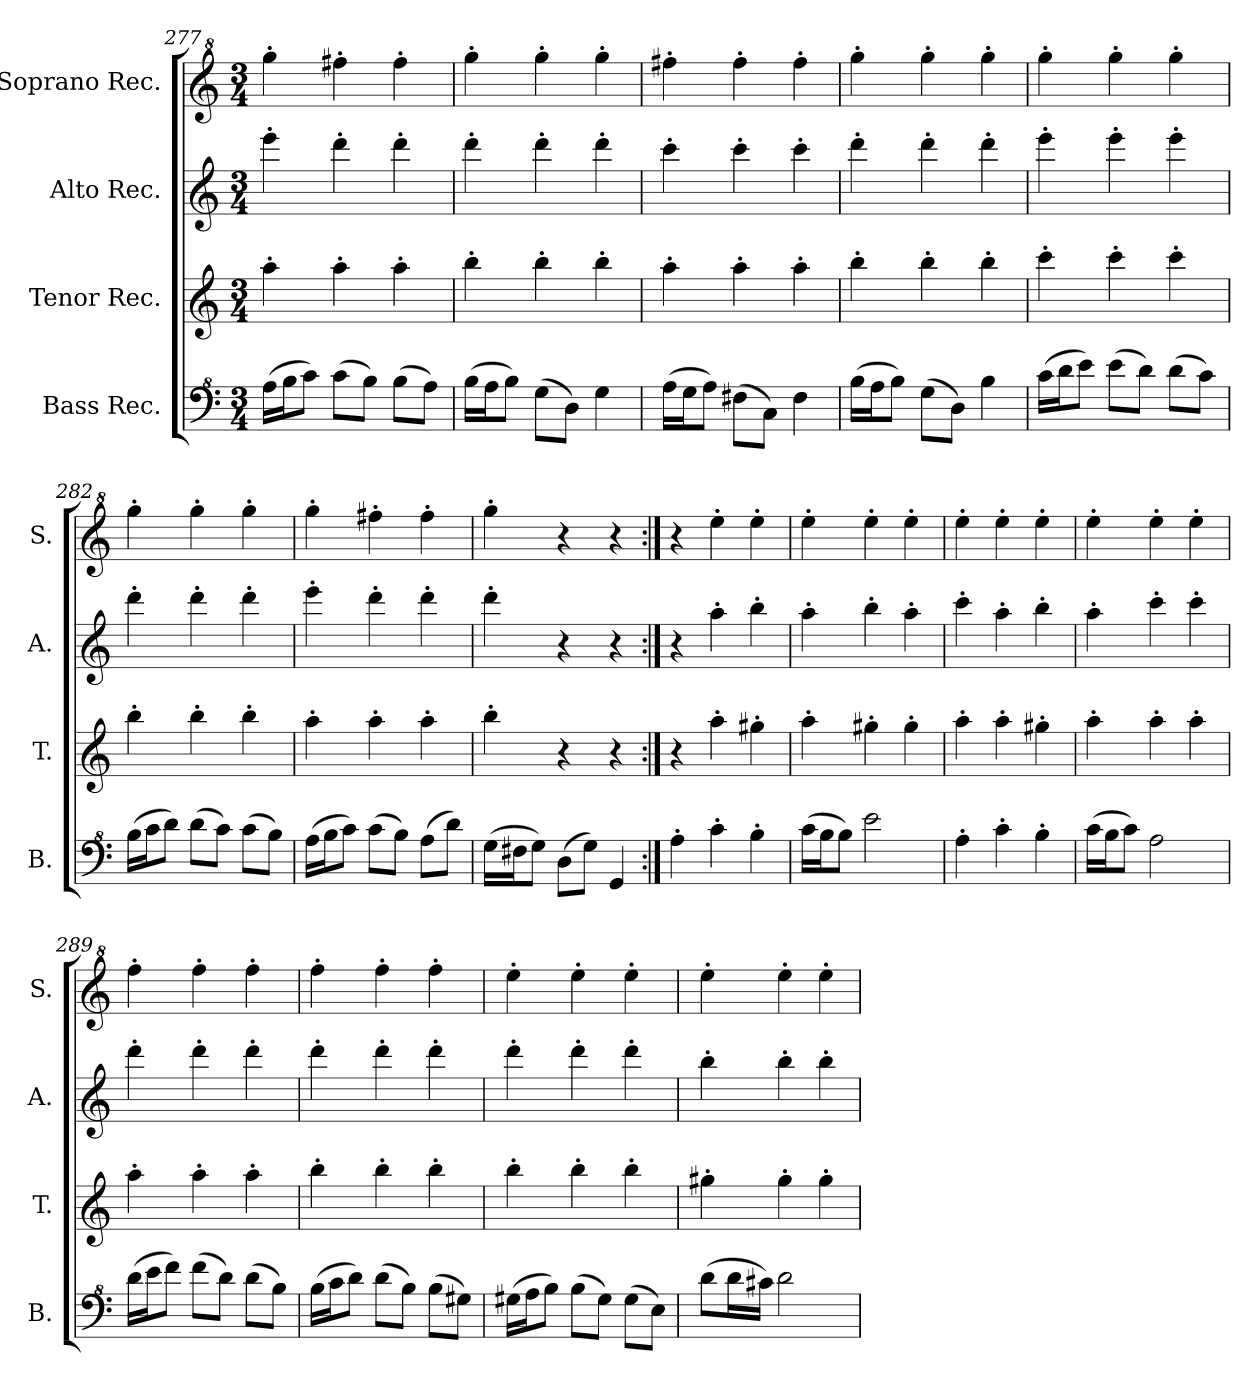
**kern	**kern	**kern	**kern
*part4	*part3	*part2	*part1
*staff4	*staff3	*staff2	*staff1
*I"Bass Rec.	*I"Tenor Rec.	*I"Alto Rec.	*I"Soprano Rec.
*I'B.	*I'T.	*I'A.	*I'S.
*clefF^4	*clefG2	*clefG2	*clefG^2
*k[]	*k[]	*k[]	*k[]
*M3/4	*M3/4	*M3/4	*M3/4
=277	=277	=277	=277
(16a\LL	4aa'\	4eee'\	4ggg'\
16b\J	.	.	.
8cc\J)	.	.	.
(8cc\L	4aa'\	4ddd'\	4fff#X'\
8b\J)	.	.	.
(8b\L	4aa'\	4ddd'\	4fff#'\
8a\J)	.	.	.
=278	=278	=278	=278
(16b\LL	4bb'\	4ddd'\	4ggg'\
16a\J	.	.	.
8b\J)	.	.	.
(8g\L	4bb'\	4ddd'\	4ggg'\
8d\J)	.	.	.
4g\	4bb'\	4ddd'\	4ggg'\
=279	=279	=279	=279
(16a\LL	4aa'\	4ccc'\	4fff#X'\
16g\J	.	.	.
8a\J)	.	.	.
(8f#X\L	4aa'\	4ccc'\	4fff#'\
8c\J)	.	.	.
4f#\	4aa'\	4ccc'\	4fff#'\
=280	=280	=280	=280
(16b\LL	4bb'\	4ddd'\	4ggg'\
16a\J	.	.	.
8b\J)	.	.	.
(8g\L	4bb'\	4ddd'\	4ggg'\
8d\J)	.	.	.
4b\	4bb'\	4ddd'\	4ggg'\
=281	=281	=281	=281
(16cc\LL	4ccc'\	4eee'\	4ggg'\
16dd\J	.	.	.
8ee\J)	.	.	.
(8ee\L	4ccc'\	4eee'\	4ggg'\
8dd\J)	.	.	.
(8dd\L	4ccc'\	4eee'\	4ggg'\
8cc\J)	.	.	.
=282	=282	=282	=282
(16b\LL	4bb'\	4ddd'\	4ggg'\
16cc\J	.	.	.
8dd\J)	.	.	.
(8dd\L	4bb'\	4ddd'\	4ggg'\
8cc\J)	.	.	.
(8cc\L	4bb'\	4ddd'\	4ggg'\
8b\J)	.	.	.
=283	=283	=283	=283
(16a\LL	4aa'\	4eee'\	4ggg'\
16b\J	.	.	.
8cc\J)	.	.	.
(8cc\L	4aa'\	4ddd'\	4fff#X'\
8b\J)	.	.	.
(8a\L	4aa'\	4ddd'\	4fff#'\
8dd\J)	.	.	.
!!LO:PB:g=z
=284	=284	=284	=284
(16g\LL	4bb'\	4ddd'\	4ggg'\
16f#X\J	.	.	.
8g\J)	.	.	.
(8d\L	4r	4r	4r
8g\J)	.	.	.
4G/	4r	4r	4r
=285:|!	=285:|!	=285:|!	=285:|!
4a'\	4r	4r	4r
4cc'\	4aa'\	4aa'\	4eee'\
4b'\	4gg#X'\	4bb'\	4eee'\
=286	=286	=286	=286
(16cc\LL	4aa'\	4aa'\	4eee'\
16b\J	.	.	.
8b\J)	.	.	.
2ee\	4gg#X'\	4bb'\	4eee'\
.	4gg#'\	4aa'\	4eee'\
=287	=287	=287	=287
4a'\	4aa'\	4ccc'\	4eee'\
4cc'\	4aa'\	4aa'\	4eee'\
4b'\	4gg#X'\	4bb'\	4eee'\
=288	=288	=288	=288
(16cc\LL	4aa'\	4aa'\	4eee'\
16b\J	.	.	.
8cc\J)	.	.	.
2a\	4aa'\	4ccc'\	4eee'\
.	4aa'\	4ccc'\	4eee'\
=289	=289	=289	=289
(16dd\LL	4aa'\	4ddd'\	4fff'\
16ee\J	.	.	.
8ff\J)	.	.	.
(8ff\L	4aa'\	4ddd'\	4fff'\
8dd\J)	.	.	.
(8dd\L	4aa'\	4ddd'\	4fff'\
8b\J)	.	.	.
=290	=290	=290	=290
(16b\LL	4bb'\	4ddd'\	4fff'\
16cc\J	.	.	.
8dd\J)	.	.	.
(8dd\L	4bb'\	4ddd'\	4fff'\
8b\J)	.	.	.
(8b\L	4bb'\	4ddd'\	4fff'\
8g#X\J)	.	.	.
=291	=291	=291	=291
(16g#X\LL	4bb'\	4ddd'\	4eee'\
16a\J	.	.	.
8b\J)	.	.	.
(8b\L	4bb'\	4ddd'\	4eee'\
8g#\J)	.	.	.
(8g#\L	4bb'\	4ddd'\	4eee'\
8e\J)	.	.	.
=292	=292	=292	=292
(8dd\L	4gg#X'\	4bb'\	4eee'\
16dd\L	.	.	.
16cc#X\JJ)	.	.	.
2dd\	4gg#'\	4bb'\	4eee'\
.	4gg#'\	4bb'\	4eee'\
=	=	=	=
*-	*-	*-	*-
